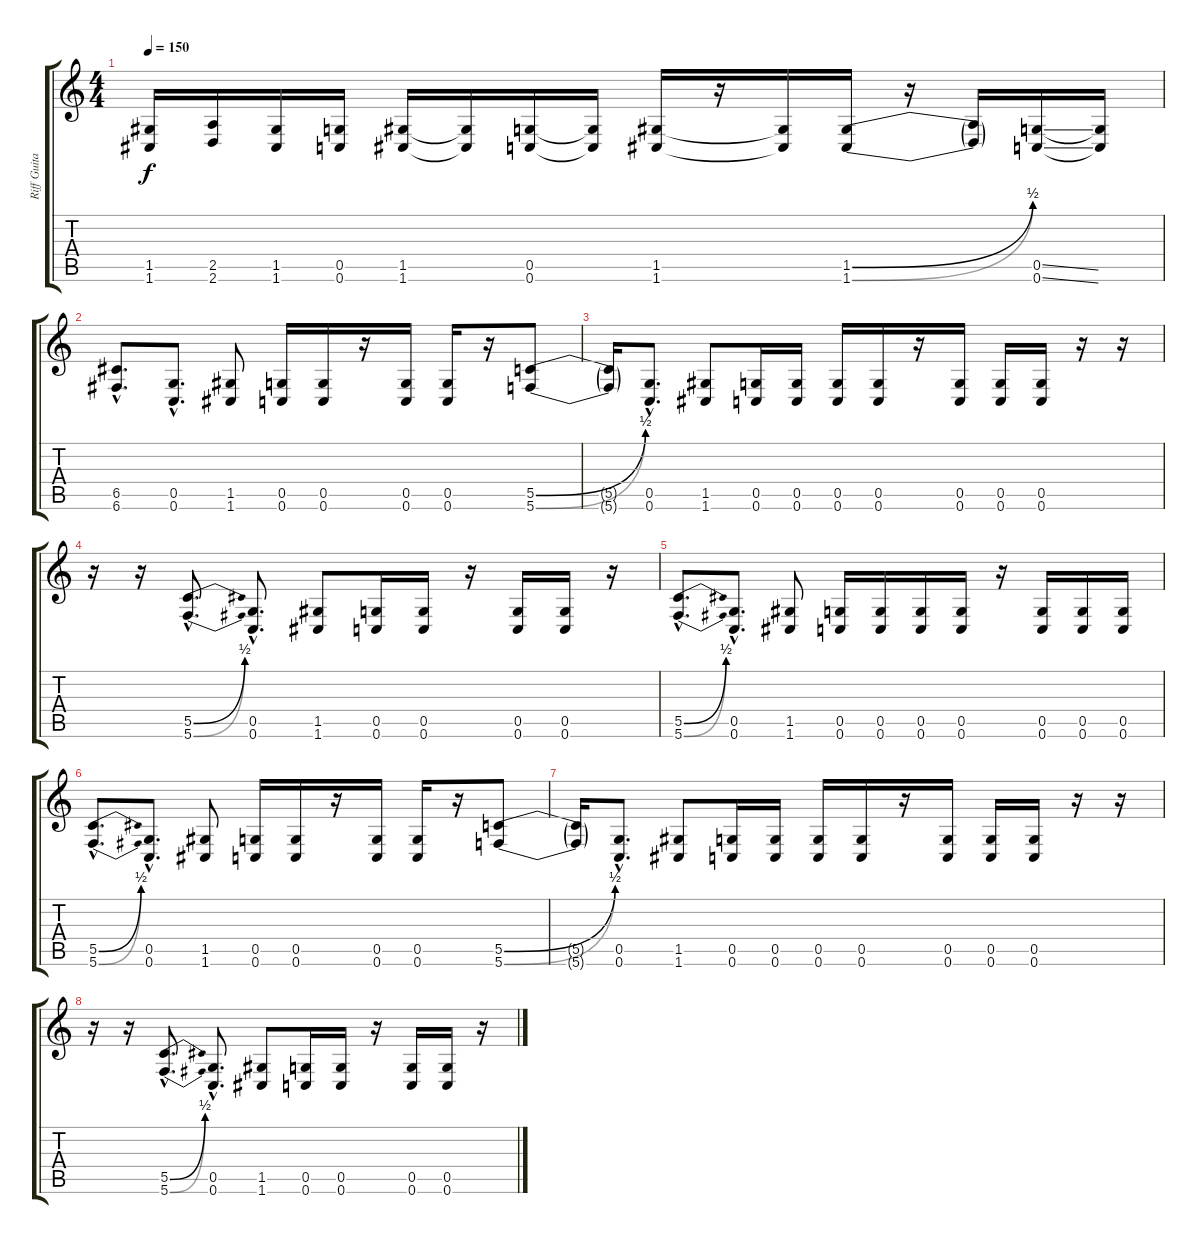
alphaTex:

\track ("Riff Guitar" "Riff Guita") {instrument overdrivenguitar}
\staff {score tabs}
\tuning (D4 A3 F3 C3 G2 C2) {hide}
\ts (4 4)
\tempo 150
\clef g2
\ks c
(1.5{t} 1.6{t}).16{dy f} (2.5 2.6).16 (1.5 1.6).16 (0.5 0.6).16 (1.5 1.6).16 (1.5{t} 1.6{t}).16 (0.5 0.6).16 (0.5{t} 0.6{t}).16 (1.5 1.6).16 r.16 (1.5{t} 1.6{t}).16 (1.5{be (bend 0 0 60 2)} 1.6{be (bend 0 0 60 2)}).16 r.16 (1.5{t} 1.6{t}).16 (0.5{ss} 0.6{ss}).16 (0.5{t} 0.6{t}).16 |
(6.5{hac} 6.6{hac}).8{d} (0.5{hac} 0.6{hac}).8{d} (1.5 1.6).8 (0.5 0.6).16 (0.5 0.6).16 r.16 (0.5 0.6).16 (0.5 0.6).16 r.16 (5.5{be (bend 0 0 60 2)} 5.6{be (bend 0 0 60 2)}).8 |
(5.5{t} 5.6{t}).16 (0.5{hac} 0.6{hac}).8{d} (1.5 1.6).8 (0.5 0.6).16 (0.5 0.6).16 (0.5 0.6).16 (0.5 0.6).16 r.16 (0.5 0.6).16 (0.5 0.6).16 (0.5 0.6).16 r.16 r.16 |
r.16 r.16 (5.5{be (bend 0 0 60 2) hac} 5.6{be (bend 0 0 60 2) hac}).8{d} (0.5{hac} 0.6{hac}).8{d} (1.5 1.6).8 (0.5 0.6).16 (0.5 0.6).16 r.16 (0.5 0.6).16 (0.5 0.6).16 r.16 |
(5.5{be (bend 0 0 60 2) hac} 5.6{be (bend 0 0 60 2) hac}).8{d} (0.5{hac} 0.6{hac}).8{d} (1.5 1.6).8 (0.5 0.6).16 (0.5 0.6).16 (0.5 0.6).16 (0.5 0.6).16 r.16 (0.5 0.6).16 (0.5 0.6).16 (0.5 0.6).16 |
(5.5{be (bend 0 0 60 2) hac} 5.6{be (bend 0 0 60 2) hac}).8{d} (0.5{hac} 0.6{hac}).8{d} (1.5 1.6).8 (0.5 0.6).16 (0.5 0.6).16 r.16 (0.5 0.6).16 (0.5 0.6).16 r.16 (5.5{be (bend 0 0 60 2)} 5.6{be (bend 0 0 60 2)}).8 |
(5.5{t} 5.6{t}).16 (0.5{hac} 0.6{hac}).8{d} (1.5 1.6).8 (0.5 0.6).16 (0.5 0.6).16 (0.5 0.6).16 (0.5 0.6).16 r.16 (0.5 0.6).16 (0.5 0.6).16 (0.5 0.6).16 r.16 r.16 |
r.16 r.16 (5.5{be (bend 0 0 60 2) hac} 5.6{be (bend 0 0 60 2) hac}).8{d} (0.5{hac} 0.6{hac}).8{d} (1.5 1.6).8 (0.5 0.6).16 (0.5 0.6).16 r.16 (0.5 0.6).16 (0.5 0.6).16 r.16
